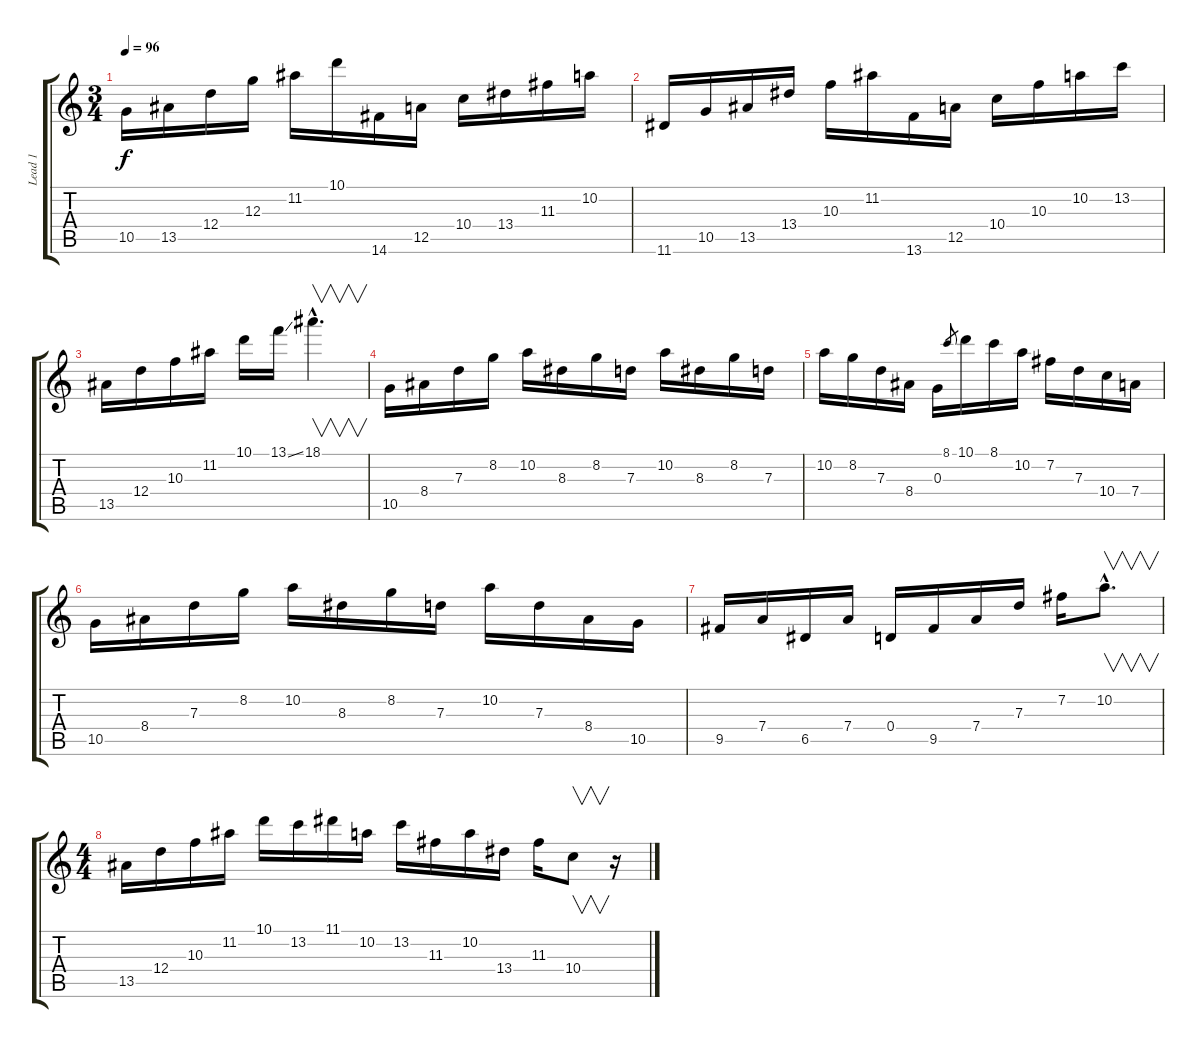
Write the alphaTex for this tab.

\track ("Lead 1" "Lead 1") {instrument electricguitarmuted}
\staff {score tabs}
\tuning (E4 B3 G3 D3 A2 E2) {hide}
\ts (3 4)
\tempo 96
\clef g2
\ks c
10.5.16{dy f} 13.5.16 12.4.16 12.3.16 11.2.16 10.1.16 14.6.16 12.5.16 10.4.16 13.4.16 11.3.16 10.2.16 |
11.6.16 10.5.16 13.5.16 13.4.16 10.3.16 11.2.16 13.6.16 12.5.16 10.4.16 10.3.16 10.2.16 13.2.16 |
13.5.16 12.4.16 10.3.16 11.2.16 10.1.16 13.1{ss}.16 18.1{hac}.4{v d} |
10.5.16 8.4.16 7.3.16 8.2.16 10.2.16 8.3.16 8.2.16 7.3.16 10.2.16 8.3.16 8.2.16 7.3.16 |
10.2.16 8.2.16 7.3.16 8.4.16 0.3.16 8.1.8{gr} 10.1.16 8.1.16 10.2.16 7.2.16 7.3.16 10.4.16 7.4.16 |
10.5.16 8.4.16 7.3.16 8.2.16 10.2.16 8.3.16 8.2.16 7.3.16 10.2.16 7.3.16 8.4.16 10.5.16 |
9.5.16 7.4.16 6.5.16 7.4.16 0.4.16 9.5.16 7.4.16 7.3.16 7.2.16 10.2{hac}.8{v d} |
\ts (4 4)
13.5.16 12.4.16 10.3.16 11.2.16 10.1.16 13.2.16 11.1.16 10.2.16 13.2.16 11.3.16 10.2.16 13.4.16 11.3.16 10.4.8{v} r.16
